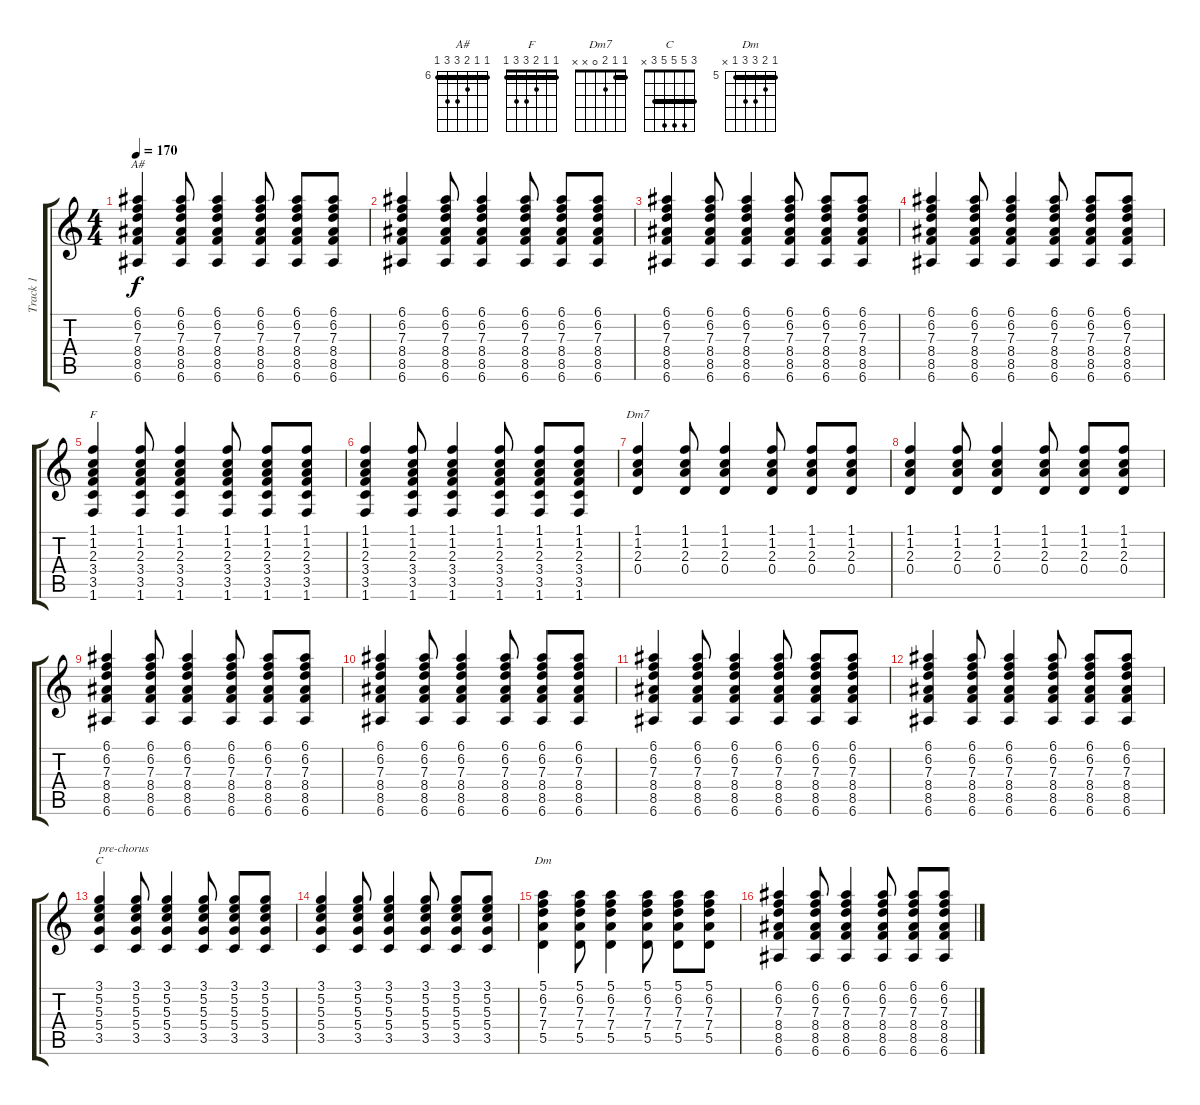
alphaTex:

\track ("Track 1" "Track 1") {instrument distortionguitar}
\staff {score tabs}
\tuning (E4 B3 G3 D3 A2 E2) {hide}
\chord ("A#" 6 6 7 8 8 6) {firstfret 6 barre 6}
\chord ("F" 1 1 2 3 3 1) {barre 1}
\chord ("Dm7" 1 1 2 0 x x) {barre 1}
\chord ("C" 3 5 5 5 3 x) {barre 3}
\chord ("Dm" 5 6 7 7 5 x) {firstfret 5 barre 5}
\ts (4 4)
\tempo 170
\clef g2
\ks c
(6.1 6.2 7.3 8.4 8.5 6.6).4{ch "A#" dy f} (6.1 6.2 7.3 8.4 8.5 6.6).8 (6.1 6.2 7.3 8.4 8.5 6.6).4 (6.1 6.2 7.3 8.4 8.5 6.6).8 (6.1 6.2 7.3 8.4 8.5 6.6).8 (6.1 6.2 7.3 8.4 8.5 6.6).8 |
(6.1 6.2 7.3 8.4 8.5 6.6).4 (6.1 6.2 7.3 8.4 8.5 6.6).8 (6.1 6.2 7.3 8.4 8.5 6.6).4 (6.1 6.2 7.3 8.4 8.5 6.6).8 (6.1 6.2 7.3 8.4 8.5 6.6).8 (6.1 6.2 7.3 8.4 8.5 6.6).8 |
(6.1 6.2 7.3 8.4 8.5 6.6).4 (6.1 6.2 7.3 8.4 8.5 6.6).8 (6.1 6.2 7.3 8.4 8.5 6.6).4 (6.1 6.2 7.3 8.4 8.5 6.6).8 (6.1 6.2 7.3 8.4 8.5 6.6).8 (6.1 6.2 7.3 8.4 8.5 6.6).8 |
(6.1 6.2 7.3 8.4 8.5 6.6).4 (6.1 6.2 7.3 8.4 8.5 6.6).8 (6.1 6.2 7.3 8.4 8.5 6.6).4 (6.1 6.2 7.3 8.4 8.5 6.6).8 (6.1 6.2 7.3 8.4 8.5 6.6).8 (6.1 6.2 7.3 8.4 8.5 6.6).8 |
(1.1 1.2 2.3 3.4 3.5 1.6).4{ch "F"} (1.1 1.2 2.3 3.4 3.5 1.6).8 (1.1 1.2 2.3 3.4 3.5 1.6).4 (1.1 1.2 2.3 3.4 3.5 1.6).8 (1.1 1.2 2.3 3.4 3.5 1.6).8 (1.1 1.2 2.3 3.4 3.5 1.6).8 |
(1.1 1.2 2.3 3.4 3.5 1.6).4 (1.1 1.2 2.3 3.4 3.5 1.6).8 (1.1 1.2 2.3 3.4 3.5 1.6).4 (1.1 1.2 2.3 3.4 3.5 1.6).8 (1.1 1.2 2.3 3.4 3.5 1.6).8 (1.1 1.2 2.3 3.4 3.5 1.6).8 |
(1.1 1.2 2.3 0.4).4{ch "Dm7"} (1.1 1.2 2.3 0.4).8 (1.1 1.2 2.3 0.4).4 (1.1 1.2 2.3 0.4).8 (1.1 1.2 2.3 0.4).8 (1.1 1.2 2.3 0.4).8 |
(1.1 1.2 2.3 0.4).4 (1.1 1.2 2.3 0.4).8 (1.1 1.2 2.3 0.4).4 (1.1 1.2 2.3 0.4).8 (1.1 1.2 2.3 0.4).8 (1.1 1.2 2.3 0.4).8 |
(6.1 6.2 7.3 8.4 8.5 6.6).4 (6.1 6.2 7.3 8.4 8.5 6.6).8 (6.1 6.2 7.3 8.4 8.5 6.6).4 (6.1 6.2 7.3 8.4 8.5 6.6).8 (6.1 6.2 7.3 8.4 8.5 6.6).8 (6.1 6.2 7.3 8.4 8.5 6.6).8 |
(6.1 6.2 7.3 8.4 8.5 6.6).4 (6.1 6.2 7.3 8.4 8.5 6.6).8 (6.1 6.2 7.3 8.4 8.5 6.6).4 (6.1 6.2 7.3 8.4 8.5 6.6).8 (6.1 6.2 7.3 8.4 8.5 6.6).8 (6.1 6.2 7.3 8.4 8.5 6.6).8 |
(6.1 6.2 7.3 8.4 8.5 6.6).4 (6.1 6.2 7.3 8.4 8.5 6.6).8 (6.1 6.2 7.3 8.4 8.5 6.6).4 (6.1 6.2 7.3 8.4 8.5 6.6).8 (6.1 6.2 7.3 8.4 8.5 6.6).8 (6.1 6.2 7.3 8.4 8.5 6.6).8 |
(6.1 6.2 7.3 8.4 8.5 6.6).4 (6.1 6.2 7.3 8.4 8.5 6.6).8 (6.1 6.2 7.3 8.4 8.5 6.6).4 (6.1 6.2 7.3 8.4 8.5 6.6).8 (6.1 6.2 7.3 8.4 8.5 6.6).8 (6.1 6.2 7.3 8.4 8.5 6.6).8 |
(3.1 5.2 5.3 5.4 3.5).4{ch "C" txt "pre-chorus"} (3.1 5.2 5.3 5.4 3.5).8 (3.1 5.2 5.3 5.4 3.5).4 (3.1 5.2 5.3 5.4 3.5).8 (3.1 5.2 5.3 5.4 3.5).8 (3.1 5.2 5.3 5.4 3.5).8 |
(3.1 5.2 5.3 5.4 3.5).4 (3.1 5.2 5.3 5.4 3.5).8 (3.1 5.2 5.3 5.4 3.5).4 (3.1 5.2 5.3 5.4 3.5).8 (3.1 5.2 5.3 5.4 3.5).8 (3.1 5.2 5.3 5.4 3.5).8 |
(5.1 6.2 7.3 7.4 5.5).4{ch "Dm"} (5.1 6.2 7.3 7.4 5.5).8 (5.1 6.2 7.3 7.4 5.5).4 (5.1 6.2 7.3 7.4 5.5).8 (5.1 6.2 7.3 7.4 5.5).8 (5.1 6.2 7.3 7.4 5.5).8 |
(6.1 6.2 7.3 8.4 8.5 6.6).4 (6.1 6.2 7.3 8.4 8.5 6.6).8 (6.1 6.2 7.3 8.4 8.5 6.6).4 (6.1 6.2 7.3 8.4 8.5 6.6).8 (6.1 6.2 7.3 8.4 8.5 6.6).8 (6.1 6.2 7.3 8.4 8.5 6.6).8
